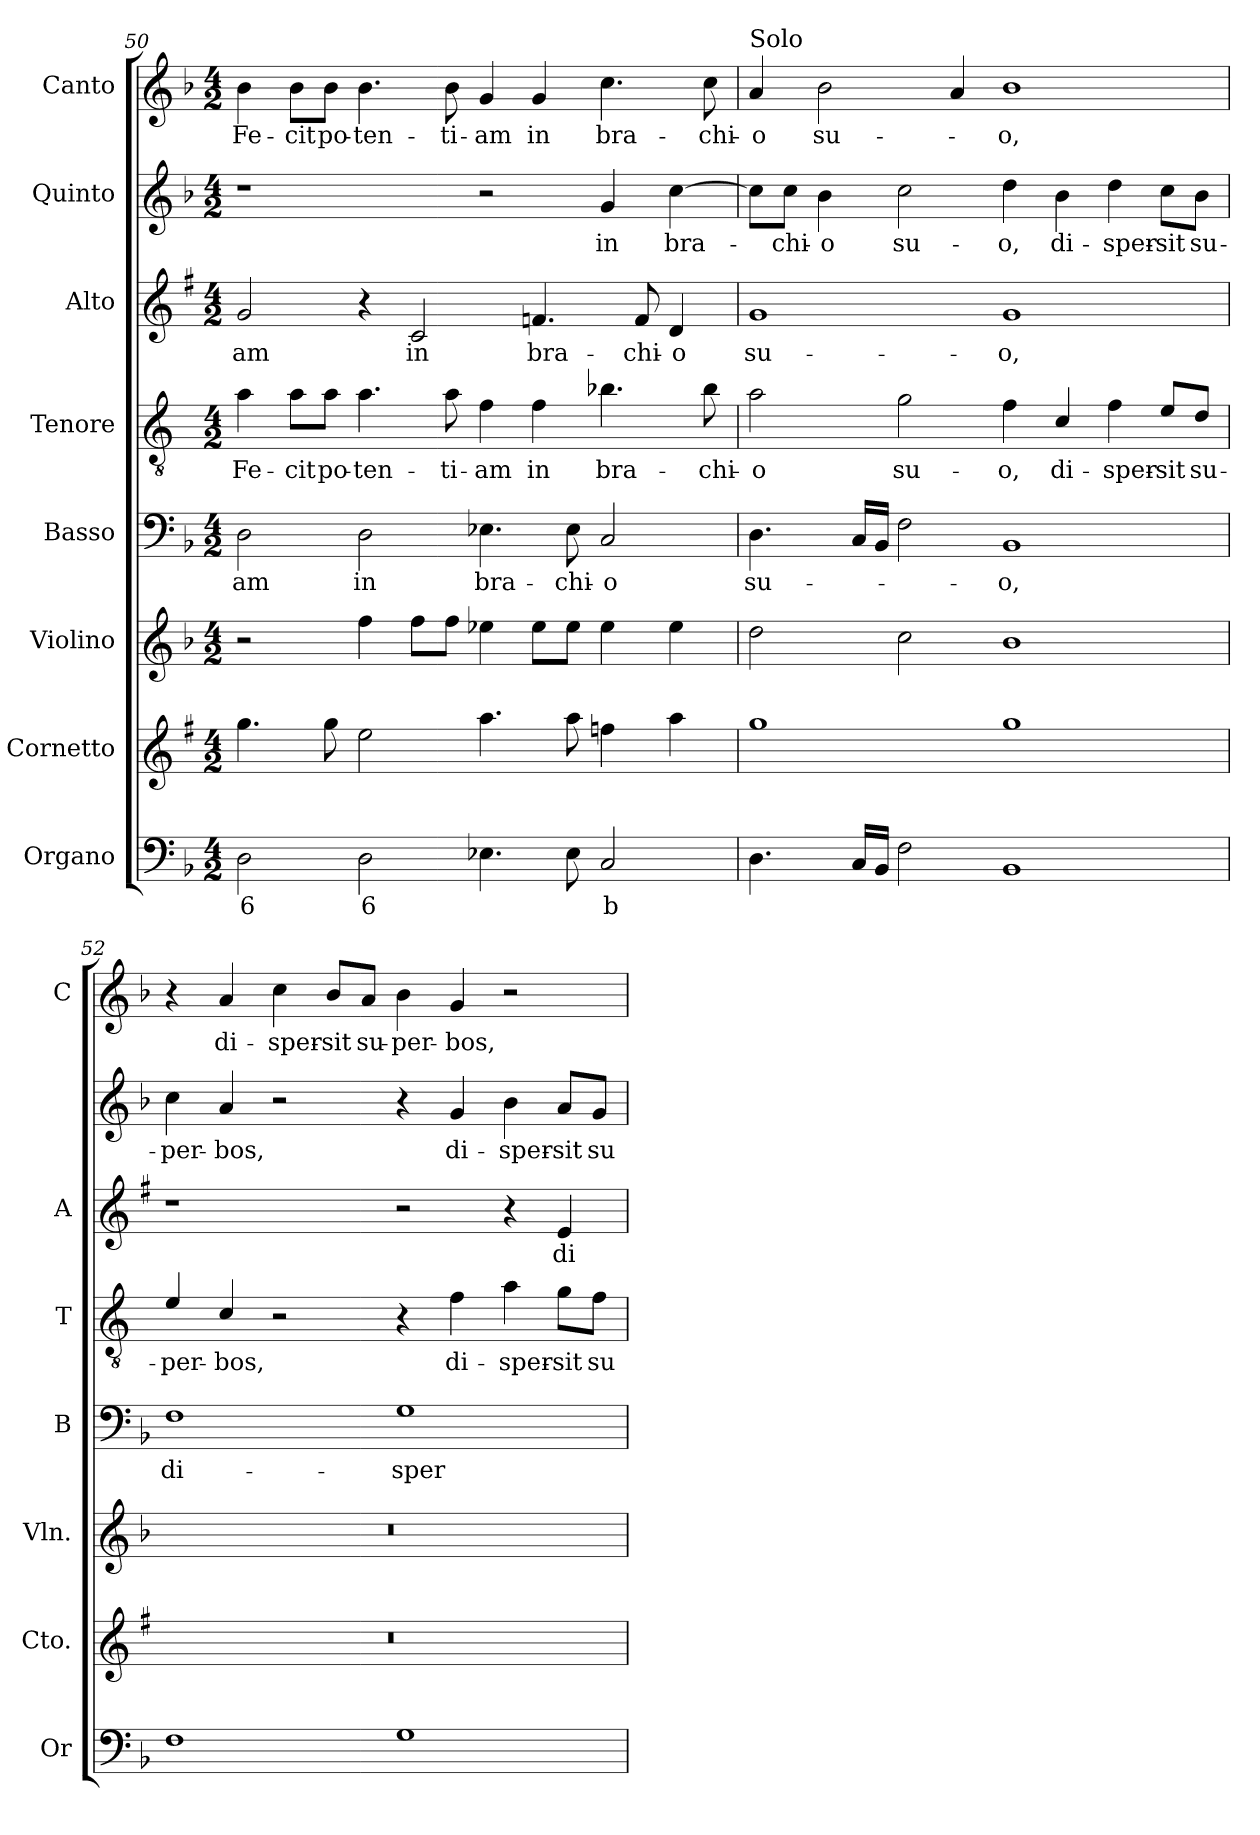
**kern	**text	**kern	**kern	**kern	**text	**kern	**text	**kern	**text	**kern	**text	**kern	**text
*part8	*part8	*part7	*part6	*part5	*part5	*part4	*part4	*part3	*part3	*part2	*part2	*part1	*part1
*staff8	*staff8	*staff7	*staff6	*staff5	*staff5	*staff4	*staff4	*staff3	*staff3	*staff2	*staff2	*staff1	*staff1
*I"Organo	*	*I"Cornetto	*I"Violino	*I"Basso	*	*I"Tenore	*	*I"Alto	*	*I"Quinto	*	*I"Canto	*
*I'Or	*	*I'Cto.	*I'Vln.	*I'B	*	*I'T	*	*I'A	*	*	*	*I'C	*
*clefF4	*	*clefG2	*clefG2	*clefF4	*	*clefGv2	*	*clefG2	*	*clefG2	*	*clefG2	*
*	*	*ITrd1c2	*	*	*	*ITrd4c7	*	*ITrd1c2	*	*	*	*	*
*k[b-]	*	*k[b-]	*k[b-]	*k[b-]	*	*k[b-]	*	*k[b-]	*	*k[b-]	*	*k[b-]	*
*F:	*	*F:	*F:	*F:	*	*F:	*	*F:	*	*F:	*	*F:	*
*M4/2	*	*M4/2	*M4/2	*M4/2	*	*M4/2	*	*M4/2	*	*M4/2	*	*M4/2	*
=50	=50	=50	=50	=50	=50	=50	=50	=50	=50	=50	=50	=50	=50
!	!LO:LY:b	!	!	!	!LO:LY:b	!	!LO:LY:b	!	!LO:LY:b	!	!	!	!LO:LY:b
2D\	6	4.ff\	2r	2D\	-am	4d\	Fe-	2f/	-am	1r	.	4b-\	Fe-
!	!	!	!	!	!	!	!LO:LY:b	!	!	!	!	!	!LO:LY:b
.	.	.	.	.	.	8d\L	-cit	.	.	.	.	8b-\L	-cit
!	!	!	!	!	!	!	!LO:LY:b	!	!	!	!	!	!LO:LY:b
.	.	8ff\	.	.	.	8d\J	po-	.	.	.	.	8b-\J	po-
!	!LO:LY:b	!	!	!	!LO:LY:b	!	!LO:LY:b	!	!	!	!	!	!LO:LY:b
2D\	6	2dd\	4ff\	2D\	in	4.d\	-ten-	4r	.	.	.	4.b-\	-ten-
!	!	!	!	!	!	!	!	!	!LO:LY:b	!	!	!	!
.	.	.	8ff\L	.	.	.	.	2B-/	in	.	.	.	.
!	!	!	!	!	!	!	!LO:LY:b	!	!	!	!	!	!LO:LY:b
.	.	.	8ff\J	.	.	8d\	-ti-	.	.	.	.	8b-\	-ti-
!	!	!	!	!	!LO:LY:b	!	!LO:LY:b	!	!	!	!	!	!LO:LY:b
4.E-X\	.	4.gg\	4ee-X\	4.E-X\	bra-	4B-\	-am	.	.	2r	.	4g/	-am
!	!	!	!	!	!	!	!LO:LY:b	!	!LO:LY:b	!	!	!	!LO:LY:b
.	.	.	8ee-\L	.	.	4B-\	in	4.e-X/	bra-	.	.	4g/	in
!	!	!	!	!	!LO:LY:b	!	!	!	!	!	!	!	!
8E-\	.	8gg\	8ee-\J	8E-\	-chi-	.	.	.	.	.	.	.	.
!	!LO:LY:b	!	!	!	!LO:LY:b	!	!LO:LY:b	!	!	!	!LO:LY:b	!	!LO:LY:b
2C/	b	4ee-X\	4ee-\	2C/	-o	4.e-X\	bra-	.	.	4g/	in	4.cc\	bra-
!	!	!	!	!	!	!	!	!	!LO:LY:b	!	!	!	!
.	.	.	.	.	.	.	.	8e-/	-chi-	.	.	.	.
!	!	!	!	!	!	!	!	!	!LO:LY:b	!	!LO:LY:b	!	!
.	.	4gg\	4ee-\	.	.	.	.	4c/	-o	[4cc\	bra-	.	.
!	!	!	!	!	!	!	!LO:LY:b	!	!	!	!	!	!LO:LY:b
.	.	.	.	.	.	8e-\	-chi-	.	.	.	.	8cc\	-chi-
=51	=51	=51	=51	=51	=51	=51	=51	=51	=51	=51	=51	=51	=51
!	!	!	!	!	!	!	!	!	!	!	!	!LO:TX:a:t=Solo	!
!	!	!	!	!	!LO:LY:b	!	!LO:LY:b	!	!LO:LY:b	!	!	!	!LO:LY:b
4.D\	.	1ff	2dd\	4.D\	su-	2d\	-o	1f	su-	8cc\L]	.	4a/	-o
!	!	!	!	!	!	!	!	!	!	!	!LO:LY:b	!	!
.	.	.	.	.	.	.	.	.	.	8cc\J	-chi-	.	.
!	!	!	!	!	!	!	!	!	!	!	!LO:LY:b	!	!LO:LY:b
.	.	.	.	.	.	.	.	.	.	4b-\	-o	2b-\	su-
16C/LL	.	.	.	16C/LL	.	.	.	.	.	.	.	.	.
16BB-/JJ	.	.	.	16BB-/JJ	.	.	.	.	.	.	.	.	.
!	!	!	!	!	!	!	!LO:LY:b	!	!	!	!LO:LY:b	!	!
2F\	.	.	2cc\	2F\	.	2c\	su-	.	.	2cc\	su-	.	.
.	.	.	.	.	.	.	.	.	.	.	.	4a/	.
!	!	!	!	!	!LO:LY:b	!	!LO:LY:b	!	!LO:LY:b	!	!LO:LY:b	!	!LO:LY:b
1BB-	.	1ff	1b-	1BB-	-o,	4B-\	-o,	1f	-o,	4dd\	-o,	1b-	-o,
!	!	!	!	!	!	!	!LO:LY:b	!	!	!	!LO:LY:b	!	!
.	.	.	.	.	.	4F/	di-	.	.	4b-\	di-	.	.
!	!	!	!	!	!	!	!LO:LY:b	!	!	!	!LO:LY:b	!	!
.	.	.	.	.	.	4B-\	-sper-	.	.	4dd\	-sper-	.	.
!	!	!	!	!	!	!	!LO:LY:b	!	!	!	!LO:LY:b	!	!
.	.	.	.	.	.	8A/L	-sit	.	.	8cc\L	-sit	.	.
!	!	!	!	!	!	!	!LO:LY:b	!	!	!	!LO:LY:b	!	!
.	.	.	.	.	.	8G/J	su-	.	.	8b-\J	su-	.	.
!!LO:PB:g=z
=52	=52	=52	=52	=52	=52	=52	=52	=52	=52	=52	=52	=52	=52
!	!	!	!	!	!LO:LY:b	!	!LO:LY:b	!	!	!	!LO:LY:b	!	!
1F	.	0r	0r	1F	di-	4A/	-per-	1r	.	4cc\	-per-	4r	.
!	!	!	!	!	!	!	!LO:LY:b	!	!	!	!LO:LY:b	!	!LO:LY:b
.	.	.	.	.	.	4F/	-bos,	.	.	4a/	-bos,	4a/	di-
!	!	!	!	!	!	!	!	!	!	!	!	!	!LO:LY:b
.	.	.	.	.	.	2r	.	.	.	2r	.	4cc\	-sper-
!	!	!	!	!	!	!	!	!	!	!	!	!	!LO:LY:b
.	.	.	.	.	.	.	.	.	.	.	.	8b-/L	-sit
!	!	!	!	!	!	!	!	!	!	!	!	!	!LO:LY:b
.	.	.	.	.	.	.	.	.	.	.	.	8a/J	su-
!	!	!	!	!	!LO:LY:b	!	!	!	!	!	!	!	!LO:LY:b
1G	.	.	.	1G	-sper-	4r	.	2r	.	4r	.	4b-\	-per-
!	!	!	!	!	!	!	!LO:LY:b	!	!	!	!LO:LY:b	!	!LO:LY:b
.	.	.	.	.	.	4B-\	di-	.	.	4g/	di-	4g/	-bos,
!	!	!	!	!	!	!	!LO:LY:b	!	!	!	!LO:LY:b	!	!
.	.	.	.	.	.	4d\	-sper-	4r	.	4b-\	-sper-	2r	.
!	!	!	!	!	!	!	!LO:LY:b	!	!LO:LY:b	!	!LO:LY:b	!	!
.	.	.	.	.	.	8c\L	-sit	4d/	di-	8a/L	-sit	.	.
!	!	!	!	!	!	!	!LO:LY:b	!	!	!	!LO:LY:b	!	!
.	.	.	.	.	.	8B-\J	su-	.	.	8g/J	su-	.	.
=	=	=	=	=	=	=	=	=	=	=	=	=	=
*-	*-	*-	*-	*-	*-	*-	*-	*-	*-	*-	*-	*-	*-
